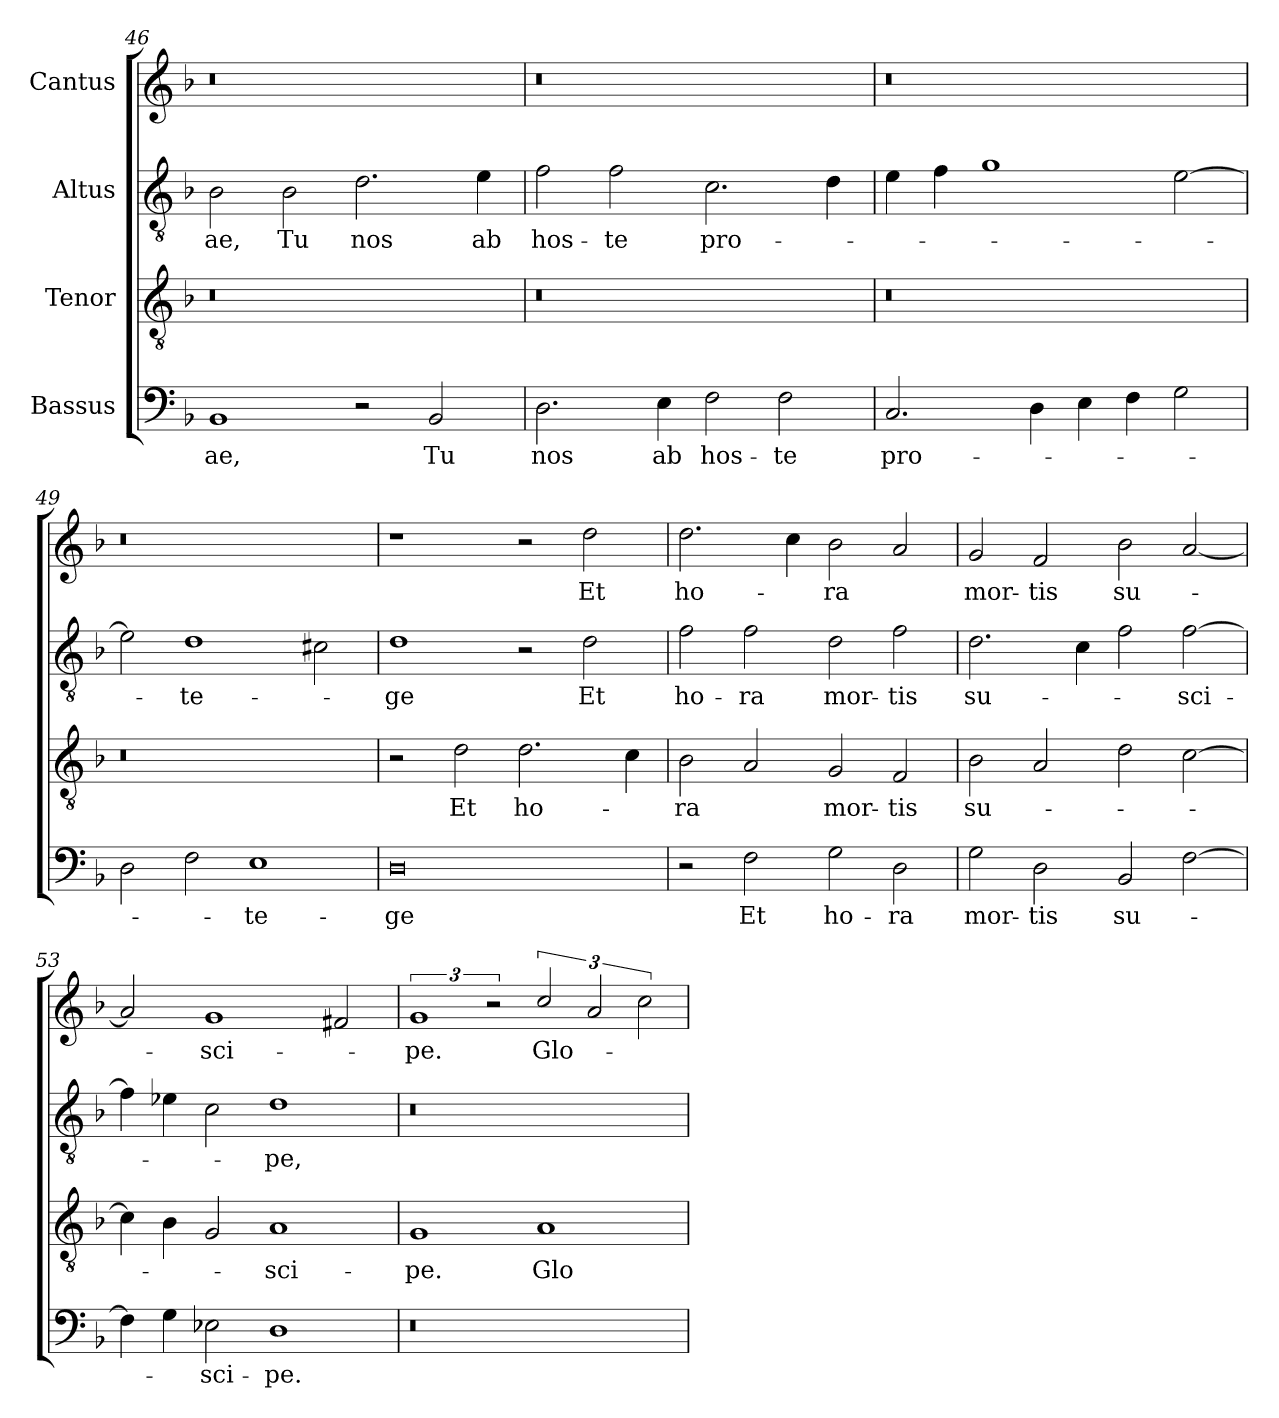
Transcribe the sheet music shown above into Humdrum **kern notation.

**kern	**text	**kern	**text	**kern	**text	**kern	**text
*part4	*part4	*part3	*part3	*part2	*part2	*part1	*part1
*staff4	*staff4	*staff3	*staff3	*staff2	*staff2	*staff1	*staff1
*I"Bassus	*	*I"Tenor	*	*I"Altus	*	*I"Cantus	*
*clefF4	*	*clefGv2	*	*clefGv2	*	*clefG2	*
*k[b-]	*	*k[b-]	*	*k[b-]	*	*k[b-]	*
*F:	*	*F:	*	*F:	*	*F:	*
=46	=46	=46	=46	=46	=46	=46	=46
1BB-/	-ae,	0r	.	2B-\	-ae,	0r	.
.	.	.	.	2B-\	Tu	.	.
2r	.	.	.	2.d\	nos	.	.
2BB-/	Tu	.	.	.	.	.	.
.	.	.	.	4e\	ab	.	.
=47	=47	=47	=47	=47	=47	=47	=47
2.D\	nos	0r	.	2f\	hos-	0r	.
.	.	.	.	2f\	-te	.	.
4E\	ab	.	.	.	.	.	.
2F\	hos-	.	.	2.c\	pro-	.	.
2F\	-te	.	.	.	.	.	.
.	.	.	.	4d\	.	.	.
=48	=48	=48	=48	=48	=48	=48	=48
2.C/	pro-	0r	.	4e\	.	0r	.
.	.	.	.	4f\	.	.	.
.	.	.	.	1g\	.	.	.
4D\	.	.	.	.	.	.	.
4E\	.	.	.	.	.	.	.
4F\	.	.	.	.	.	.	.
2G\	.	.	.	[2e\	.	.	.
=49	=49	=49	=49	=49	=49	=49	=49
2D\	.	0r	.	2e\]	.	0r	.
2F\	.	.	.	1d\	-te-	.	.
1E\	-te-	.	.	.	.	.	.
.	.	.	.	2c#X\	.	.	.
=50	=50	=50	=50	=50	=50	=50	=50
0D\	-ge	2r	.	1d\	-ge	1r	.
.	.	2d\	Et	.	.	.	.
.	.	2.d\	ho-	2r	.	2r	.
.	.	.	.	2d\	Et	2dd\	Et
.	.	4c\	.	.	.	.	.
!!LO:LB:g=z
=51	=51	=51	=51	=51	=51	=51	=51
2r	.	2B-\	-ra	2f\	ho-	2.dd\	ho-
2F\	Et	2A/	.	2f\	-ra	.	.
.	.	.	.	.	.	4cc\	.
2G\	ho-	2G/	mor-	2d\	mor-	2b-\	-ra
2D\	-ra	2F/	-tis	2f\	-tis	2a/	.
=52	=52	=52	=52	=52	=52	=52	=52
2G\	mor-	2B-\	su-	2.d\	su-	2g/	mor-
2D\	-tis	2A/	.	.	.	2f/	-tis
.	.	.	.	4c\	.	.	.
2BB-/	su-	2d\	.	2f\	.	2b-\	su-
[2F\	.	[2c\	.	[2f\	-sci-	[2a/	.
=53	=53	=53	=53	=53	=53	=53	=53
4F\]	.	4c\]	.	4f\]	.	2a/]	.
4G\	.	4B-\	.	4e-X\	.	.	.
2E-X\	-sci-	2G/	.	2c\	.	1g/	-sci-
1D\	-pe.	1A/	-sci-	1d\	-pe,	.	.
.	.	.	.	.	.	2f#X/	.
=54	=54	=54	=54	=54	=54	=54	=54
0r	.	1G/	-pe.	0r	.	3%2g\	-pe.
.	.	.	.	.	.	3r	.
.	.	1A/	Glo-	.	.	3cc/	Glo-
.	.	.	.	.	.	3a/	.
.	.	.	.	.	.	3cc\	.
=	=	=	=	=	=	=	=
*-	*-	*-	*-	*-	*-	*-	*-
